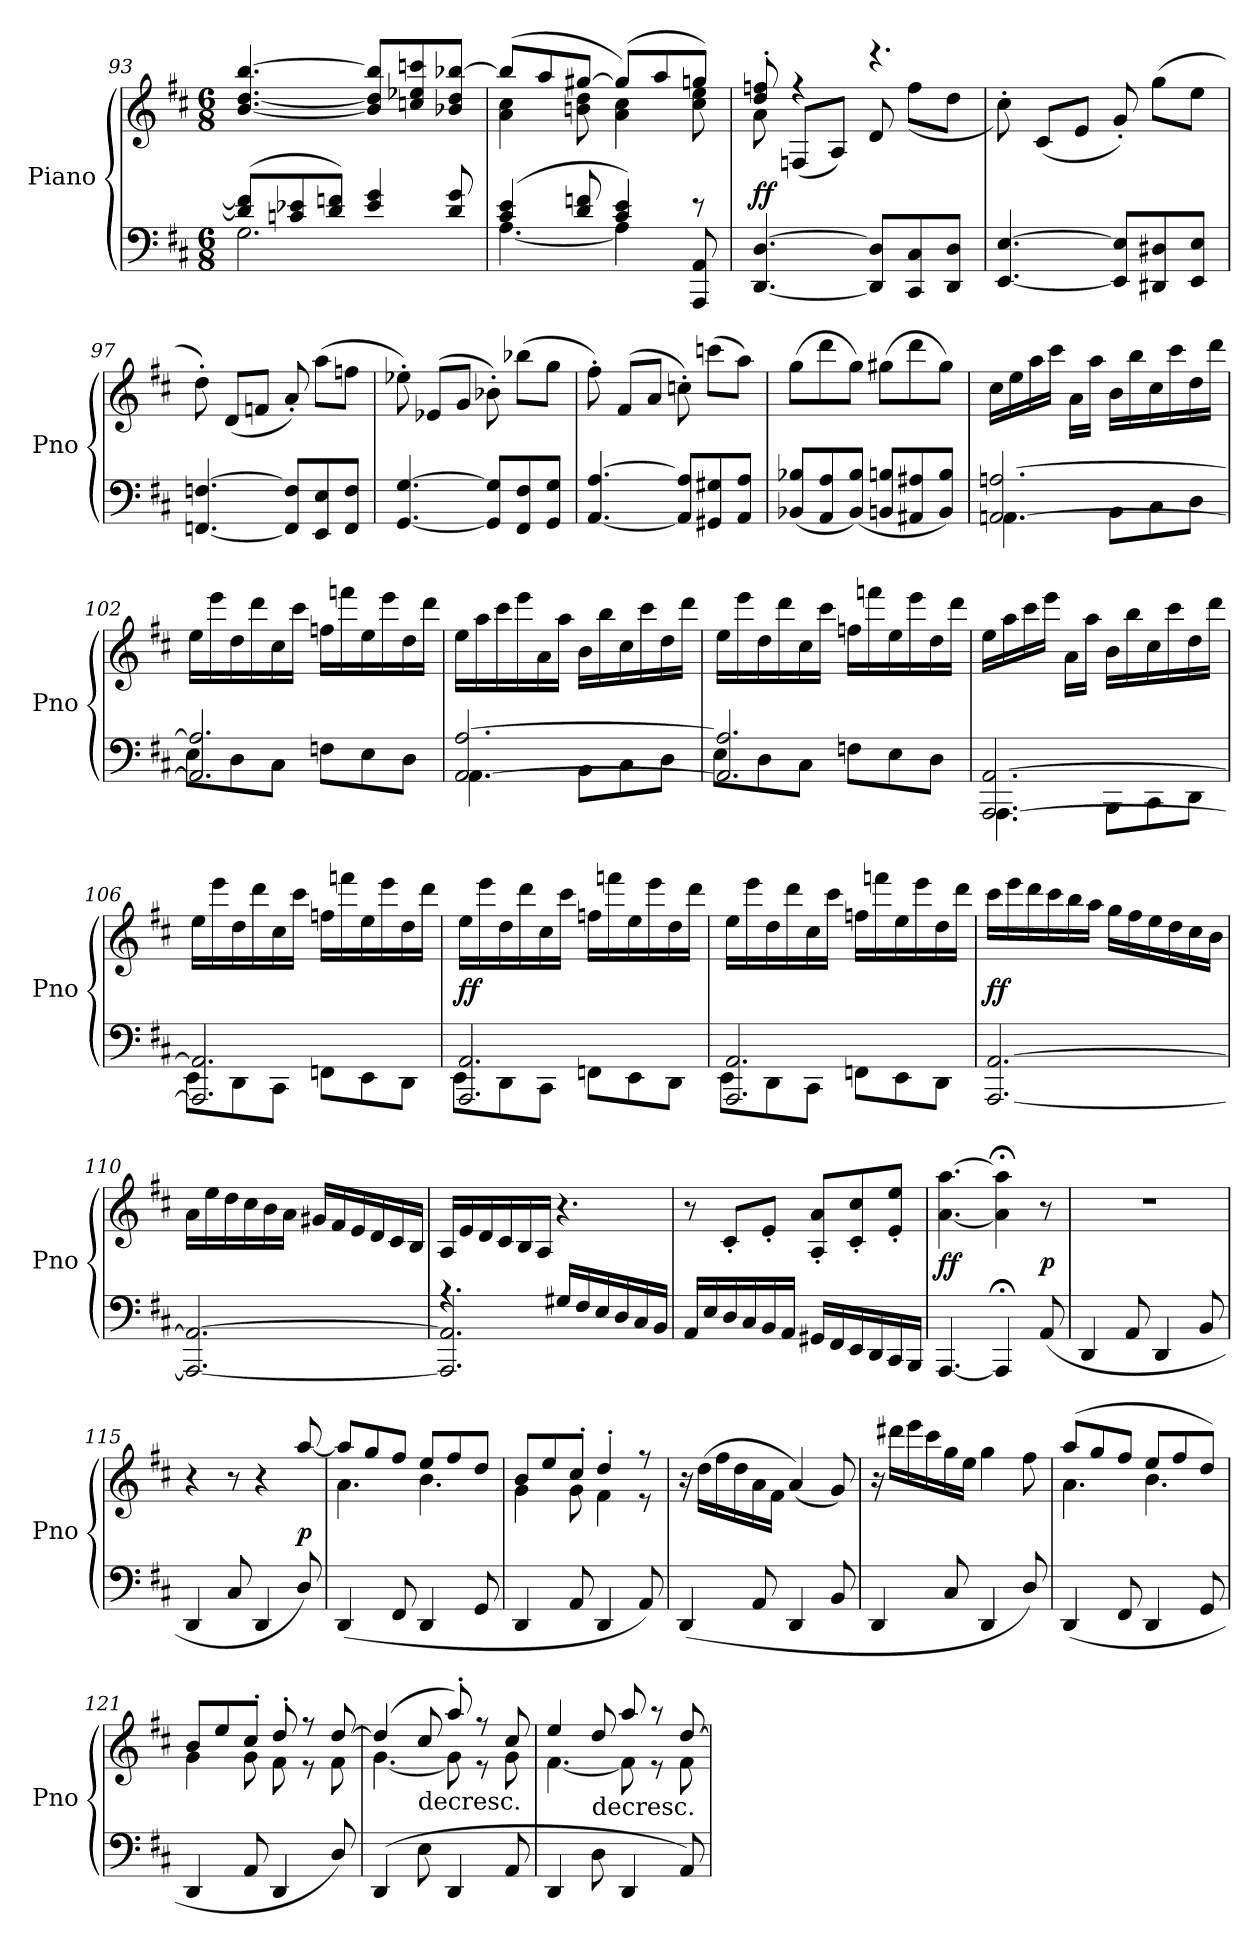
**kern	**kern	**dynam
*part1	*part1	*part1
*staff2	*staff1	*staff1/2
*I"Piano	*	*
*I'Pno	*	*
*clefF4	*clefG2	*
*k[f#c#]	*k[f#c#]	*
*D:	*D:	*
*M6/8	*M6/8	*
=93	=93	=93
*^	*	*
(8d]/ 8f]/L	2.G\	[4.b/ [4.dd/ [4.bb/	.
8cn/ 8e-X/	.	.	.
8d/ 8fn/J)	.	.	.
4e-/ 4g/	.	8b]/ 8dd]/ 8bb]/L	.
.	.	8ccn/ 8ee-X/ 8cccn/	.
8d/ 8g/	.	8b-X/ 8dd/ [8bb-X/J	.
=94	=94	=94	=94
*	*	*^	*
(4c#/ 4e/	[4.A\	(8bb-/L]	4a\ 4cc#\	.
.	.	8aa/	.	.
8d/ 8fn/	.	[8gg#X/J	8bn\ 8dd\	.
4c#/ 4e/)	4A\]	(8gg#/L])	4a\ 4cc#\	.
.	.	8aa/	.	.
8r	8AAA/ 8AA/	8ggn/J)	8cc#\ 8ee\	.
*v	*v	*	*	*
=95	=95	=95	=95
[4.DD/ [4.D/	8dd'/ 8ffn'/	8a\	ff
.	4r	(8Fn/L	.
.	.	8A/J)	.
8DD]/ 8D]/L	4.r	8d/	.
8CC#/ 8C#/	.	(8ff\L	.
8DD/ 8D/J	.	8dd\J	.
*	*v	*v	*
=96	=96	=96
[4.EE/ [4.E/	8cc#'\)	.
.	(8c#/L	.
.	8e/J	.
8EE]/ 8E]/L	8g'/)	.
8DD#X/ 8D#X/	(8gg\L	.
8EE/ 8E/J	8ee\J	.
=97	=97	=97
[4.FFn/ [4.Fn/	8dd'\)	.
.	(8d/L	.
.	8fn/J	.
8FF]/ 8F]/L	8a'/)	.
8EE/ 8E/	(8aa\L	.
8FF/ 8F/J	8ffn\J	.
=98	=98	=98
[4.GG/ [4.G/	8ee-X'\)	.
.	(8e-X/L	.
.	8g/J	.
8GG]/ 8G]/L	8b-X'\)	.
8FF#/ 8F#/	(8bb-X\L	.
8GG/ 8G/J	8gg\J	.
=99	=99	=99
[4.AA/ [4.A/	8ff#'\)	.
.	(8f#/L	.
.	8a/J	.
8AA]/ 8A]/L	8ccn'\)	.
8GG#X/ 8G#X/	(8cccn\L	.
8AA/ 8A/J	8aa\J)	.
=100	=100	=100
(8BB-X/ 8B-X/L	(8gg\L	.
8AA/ 8A/	8ddd\	.
(8BB-/ 8B-/J)	8gg\J)	.
8BBn/ 8Bn/L	(8gg#X\L	.
8AA#X/ 8A#X/	8ddd\	.
8BB/ 8B/J)	8gg#\J)	.
=101	=101	=101
*^	*	*
[2.AA/ [2.An/	4.AAn\	16cc#\LL	.
.	.	16ee\	.
.	.	16aa\	.
.	.	16ccc#\JJ	.
.	.	16a\LL	.
.	.	16aa\JJ	.
.	8BB\L	16b\LL	.
.	.	16bb\	.
.	8C#\	16cc#\	.
.	.	16ccc#\	.
.	8D\J	16dd\	.
.	.	16ddd\JJ	.
=102	=102	=102	=102
2.AA]/ 2.A]/	8E\L	16ee\LL	.
.	.	16eee\	.
.	8D\	16dd\	.
.	.	16ddd\	.
.	8C#\J	16cc#\	.
.	.	16ccc#\JJ	.
.	8Fn\L	16ffn\LL	.
.	.	16fffn\	.
.	8E\	16ee\	.
.	.	16eee\	.
.	8D\J	16dd\	.
.	.	16ddd\JJ	.
=103	=103	=103	=103
[2.AA/ [2.A/	4.AA\	16ee\LL	.
.	.	16aa\	.
.	.	16ccc#\	.
.	.	16eee\	.
.	.	16a\	.
.	.	16aa\JJ	.
.	8BB\L	16b\LL	.
.	.	16bb\	.
.	8C#\	16cc#\	.
.	.	16ccc#\	.
.	8D\J	16dd\	.
.	.	16ddd\JJ	.
=104	=104	=104	=104
2.AA]/ 2.A]/	8E\L	16ee\LL	.
.	.	16eee\	.
.	8D\	16dd\	.
.	.	16ddd\	.
.	8C#\J	16cc#\	.
.	.	16ccc#\JJ	.
.	8Fn\L	16ffn\LL	.
.	.	16fffn\	.
.	8E\	16ee\	.
.	.	16eee\	.
.	8D\J	16dd\	.
.	.	16ddd\JJ	.
=105	=105	=105	=105
[2.AAA/ [2.AA/	4.AAA\	16ee\LL	.
.	.	16aa\	.
.	.	16ccc#\	.
.	.	16eee\JJ	.
.	.	16a\LL	.
.	.	16aa\JJ	.
.	8BBB\L	16b\LL	.
.	.	16bb\	.
.	8CC#\	16cc#\	.
.	.	16ccc#\	.
.	8DD\J	16dd\	.
.	.	16ddd\JJ	.
=106	=106	=106	=106
2.AAA]/ 2.AA]/	8EE\L	16ee\LL	.
.	.	16eee\	.
.	8DD\	16dd\	.
.	.	16ddd\	.
.	8CC#\J	16cc#\	.
.	.	16ccc#\JJ	.
.	8FFn\L	16ffn\LL	.
.	.	16fffn\	.
.	8EE\	16ee\	.
.	.	16eee\	.
.	8DD\J	16dd\	.
.	.	16ddd\JJ	.
=107	=107	=107	=107
2.AAA/ 2.AA/	8EE\L	16ee\LL	ff
.	.	16eee\	.
.	8DD\	16dd\	.
.	.	16ddd\	.
.	8CC#\J	16cc#\	.
.	.	16ccc#\JJ	.
.	8FFn\L	16ffn\LL	.
.	.	16fffn\	.
.	8EE\	16ee\	.
.	.	16eee\	.
.	8DD\J	16dd\	.
.	.	16ddd\JJ	.
=108	=108	=108	=108
2.AAA/ 2.AA/	8EE\L	16ee\LL	.
.	.	16eee\	.
.	8DD\	16dd\	.
.	.	16ddd\	.
.	8CC#\J	16cc#\	.
.	.	16ccc#\JJ	.
.	8FFn\L	16ffn\LL	.
.	.	16fffn\	.
.	8EE\	16ee\	.
.	.	16eee\	.
.	8DD\J	16dd\	.
.	.	16ddd\JJ	.
*v	*v	*	*
=109	=109	=109
[2.AAA/ [2.AA/	16ccc#\LL	ff
.	16eee\	.
.	16ddd\	.
.	16ccc#\	.
.	16bb\	.
.	16aa\JJ	.
.	16gg\LL	.
.	16ff#\	.
.	16ee\	.
.	16dd\	.
.	16cc#\	.
.	16b\JJ	.
=110	=110	=110
2.AAA_/ 2.AA_/	16a\LL	.
.	16ee\	.
.	16dd\	.
.	16cc#\	.
.	16b\	.
.	16a\JJ	.
.	16g#X/LL	.
.	16f#/	.
.	16e/	.
.	16d/	.
.	16c#/	.
.	16B/JJ	.
=111	=111	=111
*^	*	*
4.r	2.AAA]/ 2.AA]/	16A/LL	.
.	.	16e/	.
.	.	16d/	.
.	.	16c#/	.
.	.	16B/	.
.	.	16A/JJ	.
16G#X/LL	.	4.r	.
16F#/	.	.	.
16E/	.	.	.
16D/	.	.	.
16C#/	.	.	.
16BB/JJ	.	.	.
*v	*v	*	*
=112	=112	=112
16AA/LL	8r	.
16E/	.	.
16D/	8c#'/L	.
16C#/	.	.
16BB/	8e'/J	.
16AA/JJ	.	.
16GG#X/LL	8A'/ 8a'/L	.
16FF#/	.	.
16EE/	8c#'/ 8cc#'/	.
16DD/	.	.
16CC#/	8e'/ 8ee'/J	.
16BBB/JJ	.	.
=113	=113	=113
[4.AAA/	[4.a\ [4.aa\	ff
4AAA;</]	4a];<\ 4aa];<\	.
(8AA/	8r	p
=114	=114	=114
4DD/	2.r	.
8AA/	.	.
4DD/	.	.
8BB/	.	.
=115	=115	=115
4DD/	4r	.
8C#/	8r	.
4DD/	4r	.
8D/)	[8aa/	p
=116	=116	=116
*	*^	*
(4DD/	8aa/L]	4.a\	.
.	8gg/	.	.
8FF#/	8ff#/J	.	.
4DD/	8ee/L	4.b\	.
.	8ff#/	.	.
8GG/	8dd/J	.	.
=117	=117	=117	=117
4DD/	8b/L	4g\	.
.	8ee/	.	.
8AA/	8cc#'/J	8g\	.
4DD/	4dd'/	4f#\	.
8AA/)	8r	8r	.
*	*v	*v	*
=118	=118	=118
(4DD/	16r	.
.	(16dd\LL	.
.	16ff#\	.
.	16dd\	.
8AA/	16a\	.
.	16f#\JJ	.
4DD/	(4a/)	.
8BB/	8g/)	.
=119	=119	=119
4DD/	16r	.
.	16ddd#X\LL	.
.	16eee\	.
.	16ccc#\	.
8C#/	16gg\	.
.	16ee\JJ	.
4DD/	4gg\	.
8D/)	8ff#\	.
=120	=120	=120
*	*^	*
(4DD/	(8aa/L	4.a\	.
.	8gg/	.	.
8FF#/	8ff#/J	.	.
4DD/	8ee/L	4.b\	.
.	8ff#/	.	.
8GG/	8dd/J)	.	.
=121	=121	=121	=121
4DD/	8b/L	4g\	.
.	8ee/	.	.
8AA/	8cc#'/J	8g\	.
4DD/	8dd'/	8f#\	.
.	8r	8r	.
8D/)	[8dd/	8f#\	.
=122	=122	=122	=122
(4DD/	(4dd/]	[4.g\	.
!	!LO:TX:c:t=decresc.	!	!
8E\	8cc#/	.	.
4DD/	8aa'/)	8g\]	.
.	8r	8r	.
8AA/	8cc#/	8g\	.
=123	=123	=123	=123
4DD/	4ee/	[4.f#\	.
!	!LO:TX:c:t=decresc.	!	!
8D\	8dd/	.	.
4DD/	8aa/	8f#\]	.
.	8r	8r	.
8AA/)	[8dd/	8f#\	.
*	*v	*v	*
=	=	=
*-	*-	*-
